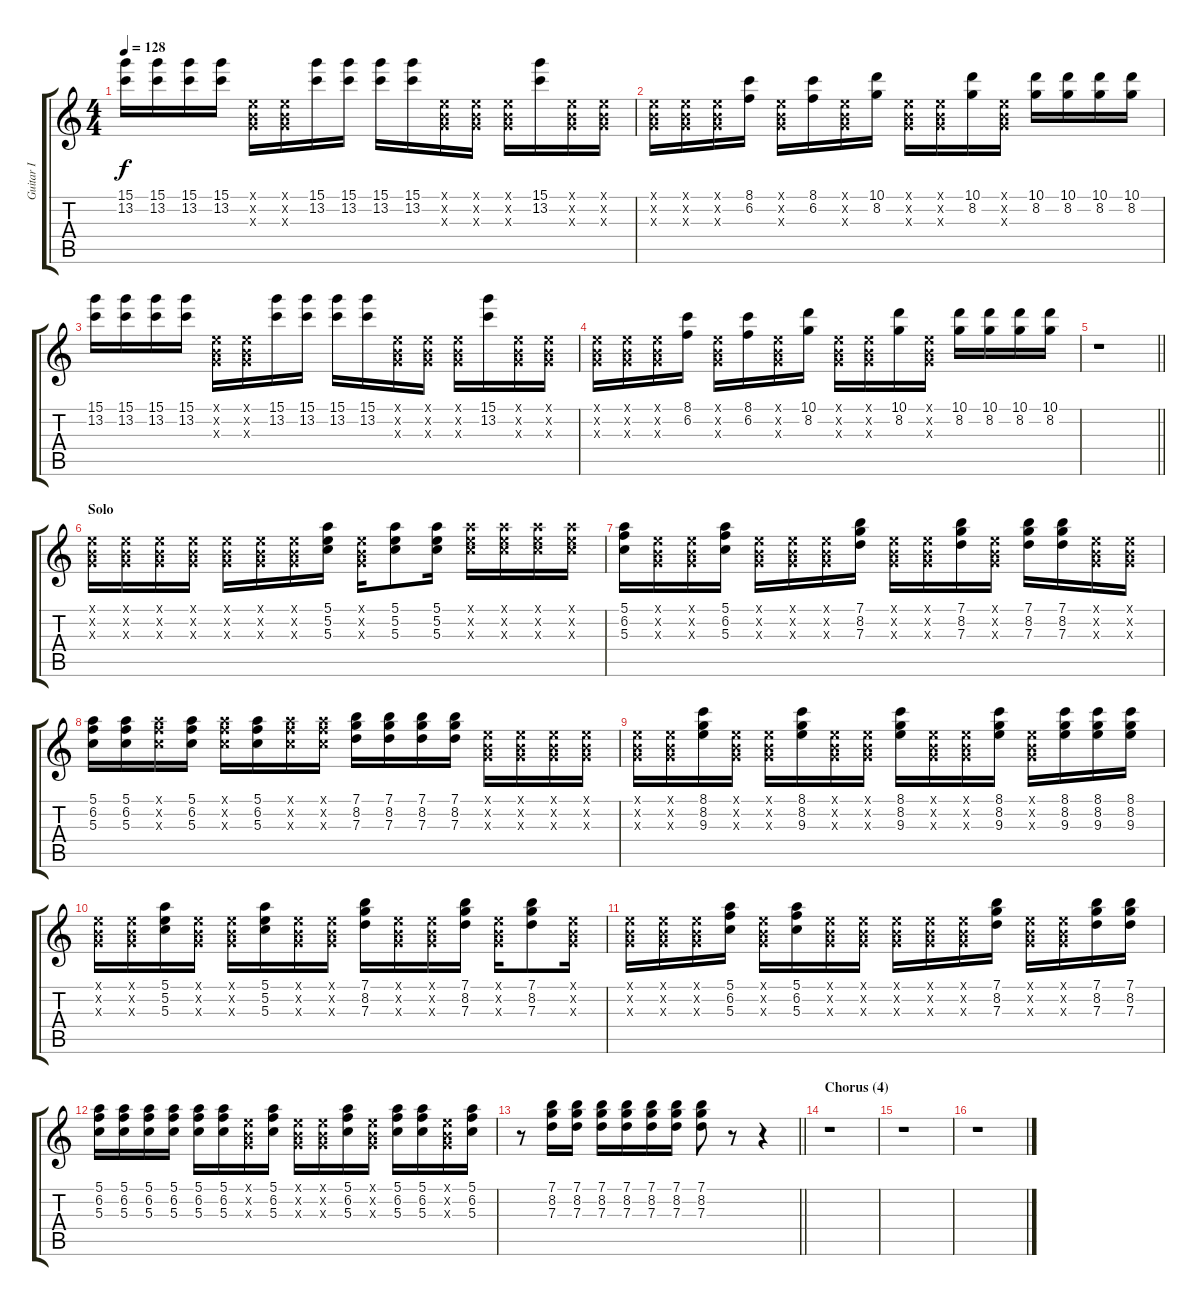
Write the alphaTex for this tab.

\track ("Guitar I" "Guitar I") {instrument distortionguitar}
\staff {score tabs}
\tuning (E4 B3 G3 D3 A2 E2) {hide}
\ts (4 4)
\tempo 128
\clef g2
\ks aminor
(15.1 13.2).16{dy f} (15.1 13.2).16 (15.1 13.2).16 (15.1 13.2).16 (0.1{x} 0.2{x} 0.3{x}).16 (0.1{x} 0.2{x} 0.3{x}).16 (15.1 13.2).16 (15.1 13.2).16 (15.1 13.2).16 (15.1 13.2).16 (0.1{x} 0.2{x} 0.3{x}).16 (0.1{x} 0.2{x} 0.3{x}).16 (0.1{x} 0.2{x} 0.3{x}).16 (15.1 13.2).16 (0.1{x} 0.2{x} 0.3{x}).16 (0.1{x} 0.2{x} 0.3{x}).16 |
(0.1{x} 0.2{x} 0.3{x}).16 (0.1{x} 0.2{x} 0.3{x}).16 (0.1{x} 0.2{x} 0.3{x}).16 (8.1 6.2).16 (0.1{x} 0.2{x} 0.3{x}).16 (8.1 6.2).16 (0.1{x} 0.2{x} 0.3{x}).16 (10.1 8.2).16 (0.1{x} 0.2{x} 0.3{x}).16 (0.1{x} 0.2{x} 0.3{x}).16 (10.1 8.2).16 (0.1{x} 0.2{x} 0.3{x}).16 (10.1 8.2).16 (10.1 8.2).16 (10.1 8.2).16 (10.1 8.2).16 |
(15.1 13.2).16 (15.1 13.2).16 (15.1 13.2).16 (15.1 13.2).16 (0.1{x} 0.2{x} 0.3{x}).16 (0.1{x} 0.2{x} 0.3{x}).16 (15.1 13.2).16 (15.1 13.2).16 (15.1 13.2).16 (15.1 13.2).16 (0.1{x} 0.2{x} 0.3{x}).16 (0.1{x} 0.2{x} 0.3{x}).16 (0.1{x} 0.2{x} 0.3{x}).16 (15.1 13.2).16 (0.1{x} 0.2{x} 0.3{x}).16 (0.1{x} 0.2{x} 0.3{x}).16 |
(0.1{x} 0.2{x} 0.3{x}).16 (0.1{x} 0.2{x} 0.3{x}).16 (0.1{x} 0.2{x} 0.3{x}).16 (8.1 6.2).16 (0.1{x} 0.2{x} 0.3{x}).16 (8.1 6.2).16 (0.1{x} 0.2{x} 0.3{x}).16 (10.1 8.2).16 (0.1{x} 0.2{x} 0.3{x}).16 (0.1{x} 0.2{x} 0.3{x}).16 (10.1 8.2).16 (0.1{x} 0.2{x} 0.3{x}).16 (10.1 8.2).16 (10.1 8.2).16 (10.1 8.2).16 (10.1 8.2).16 |
\barLineRight lightlight
r.1 |
\section ("" "Solo")
(0.1{x} 0.2{x} 0.3{x}).16 (0.1{x} 0.2{x} 0.3{x}).16 (0.1{x} 0.2{x} 0.3{x}).16 (0.1{x} 0.2{x} 0.3{x}).16 (0.1{x} 0.2{x} 0.3{x}).16 (0.1{x} 0.2{x} 0.3{x}).16 (0.1{x} 0.2{x} 0.3{x}).16 (5.1 5.2 5.3).16 (0.1{x} 0.2{x} 0.3{x}).16 (5.1 5.2 5.3).8 (5.1 5.2 5.3).16 (5.1{x} 5.2{x} 5.3{x}).16 (5.1{x} 5.2{x} 5.3{x}).16 (5.1{x} 5.2{x} 5.3{x}).16 (5.1{x} 5.2{x} 5.3{x}).16 |
(5.1 6.2 5.3).16 (0.1{x} 0.2{x} 0.3{x}).16 (0.1{x} 0.2{x} 0.3{x}).16 (5.1 6.2 5.3).16 (0.1{x} 0.2{x} 0.3{x}).16 (0.1{x} 0.2{x} 0.3{x}).16 (0.1{x} 0.2{x} 0.3{x}).16 (7.1 8.2 7.3).16 (0.1{x} 0.2{x} 0.3{x}).16 (0.1{x} 0.2{x} 0.3{x}).16 (7.1 8.2 7.3).16 (0.1{x} 0.2{x} 0.3{x}).16 (7.1 8.2 7.3).16 (7.1 8.2 7.3).16 (0.1{x} 0.2{x} 0.3{x}).16 (0.1{x} 0.2{x} 0.3{x}).16 |
(5.1 6.2 5.3).16 (5.1 6.2 5.3).16 (5.1{x} 6.2{x} 5.3{x}).16 (5.1 6.2 5.3).16 (5.1{x} 6.2{x} 5.3{x}).16 (5.1 6.2 5.3).16 (5.1{x} 6.2{x} 5.3{x}).16 (5.1{x} 6.2{x} 5.3{x}).16 (7.1 8.2 7.3).16 (7.1 8.2 7.3).16 (7.1 8.2 7.3).16 (7.1 8.2 7.3).16 (0.1{x} 0.2{x} 0.3{x}).16 (0.1{x} 0.2{x} 0.3{x}).16 (0.1{x} 0.2{x} 0.3{x}).16 (0.1{x} 0.2{x} 0.3{x}).16 |
(0.1{x} 0.2{x} 0.3{x}).16 (0.1{x} 0.2{x} 0.3{x}).16 (8.1 8.2 9.3).16 (0.1{x} 0.2{x} 0.3{x}).16 (0.1{x} 0.2{x} 0.3{x}).16 (8.1 8.2 9.3).16 (0.1{x} 0.2{x} 0.3{x}).16 (0.1{x} 0.2{x} 0.3{x}).16 (8.1 8.2 9.3).16 (0.1{x} 0.2{x} 0.3{x}).16 (0.1{x} 0.2{x} 0.3{x}).16 (8.1 8.2 9.3).16 (0.1{x} 0.2{x} 0.3{x}).16 (8.1 8.2 9.3).16 (8.1 8.2 9.3).16 (8.1 8.2 9.3).16 |
(0.1{x} 0.2{x} 0.3{x}).16 (0.1{x} 0.2{x} 0.3{x}).16 (5.1 5.2 5.3).16 (0.1{x} 0.2{x} 0.3{x}).16 (0.1{x} 0.2{x} 0.3{x}).16 (5.1 5.2 5.3).16 (0.1{x} 0.2{x} 0.3{x}).16 (0.1{x} 0.2{x} 0.3{x}).16 (7.1 8.2 7.3).16 (0.1{x} 0.2{x} 0.3{x}).16 (0.1{x} 0.2{x} 0.3{x}).16 (7.1 8.2 7.3).16 (0.1{x} 0.2{x} 0.3{x}).16 (7.1 8.2 7.3).8 (0.1{x} 0.2{x} 0.3{x}).16 |
(0.1{x} 0.2{x} 0.3{x}).16 (0.1{x} 0.2{x} 0.3{x}).16 (0.1{x} 0.2{x} 0.3{x}).16 (5.1 6.2 5.3).16 (0.1{x} 0.2{x} 0.3{x}).16 (5.1 6.2 5.3).16 (0.1{x} 0.2{x} 0.3{x}).16 (0.1{x} 0.2{x} 0.3{x}).16 (0.1{x} 0.2{x} 0.3{x}).16 (0.1{x} 0.2{x} 0.3{x}).16 (0.1{x} 0.2{x} 0.3{x}).16 (7.1 8.2 7.3).16 (0.1{x} 0.2{x} 0.3{x}).16 (0.1{x} 0.2{x} 0.3{x}).16 (7.1 8.2 7.3).16 (7.1 8.2 7.3).16 |
(5.1 6.2 5.3).16 (5.1 6.2 5.3).16 (5.1 6.2 5.3).16 (5.1 6.2 5.3).16 (5.1 6.2 5.3).16 (5.1 6.2 5.3).16 (0.1{x} 0.2{x} 0.3{x}).16 (5.1 6.2 5.3).16 (0.1{x} 0.2{x} 0.3{x}).16 (0.1{x} 0.2{x} 0.3{x}).16 (5.1 6.2 5.3).16 (0.1{x} 0.2{x} 0.3{x}).16 (5.1 6.2 5.3).16 (5.1 6.2 5.3).16 (0.1{x} 0.2{x} 0.3{x}).16 (5.1 6.2 5.3).16 |
\barLineRight lightlight
r.8 (7.1 8.2 7.3).16 (7.1 8.2 7.3).16 (7.1 8.2 7.3).16 (7.1 8.2 7.3).16 (7.1 8.2 7.3).16 (7.1 8.2 7.3).16 (7.1 8.2 7.3).8 r.8 r.4 |
\section ("" "Chorus (4)")
r.1 |
r.1 |
r.1
